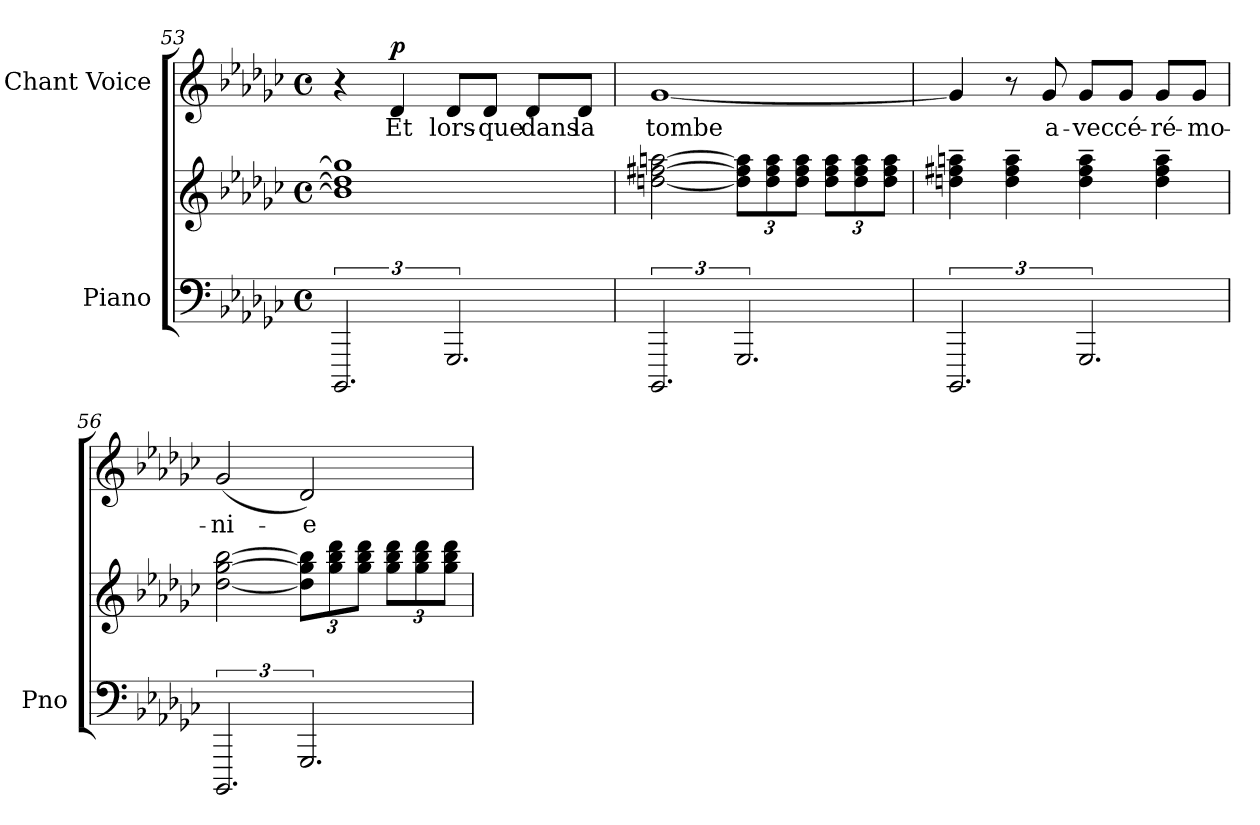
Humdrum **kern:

**kern	**kern	**dynam	**kern	**text	**dynam
*part2	*part2	*part2	*part1	*part1	*part1
*staff3	*staff2	*staff2/3	*staff1	*staff1	*staff1
*I"Piano	*	*	*I"Chant Voice	*	*
*I'Pno	*	*	*	*	*
*clefF4	*clefG2	*	*clefG2	*	*
*k[b-e-a-d-g-c-]	*k[b-e-a-d-g-c-]	*	*k[b-e-a-d-g-c-]	*	*
*M4/4	*M4/4	*	*M4/4	*	*
*met(c)	*met(c)	*	*met(c)	*	*
=53	=53	=53	=53	=53	=53
3.BBBB-	1b-] 1dd-] 1gg-]	.	4r	.	.
!	!	!	!	!	!LO:DY:a
.	.	.	4d-/	Et	p
3.GGG-	.	.	8d-/L	lors-	.
.	.	.	8d-/J	-que	.
.	.	.	8d-/L	dans	.
.	.	.	8d-/J	la	.
=54	=54	=54	=54	=54	=54
!	!	!LO:DY:b	!	!	!
!	!	!LO:DY:n=1:b	!	!	!
3.BBBB-	[2ddn\ [2ff#X\ [2aan\	other-dynamics pp	[1g-	tombe	.
3.GGG-	12dd\] 12ff#\] 12aa\]L	.	.	.	.
.	12dd\ 12ff#\ 12aa\	.	.	.	.
.	12dd\ 12ff#\ 12aa\J	.	.	.	.
.	12dd\ 12ff#\ 12aa\L	.	.	.	.
.	12dd\ 12ff#\ 12aa\	.	.	.	.
.	12dd\ 12ff#\ 12aa\J	.	.	.	.
=55	=55	=55	=55	=55	=55
3.BBBB-	4ddn\~ 4ff#X\~ 4aan\~	.	4g-/]	.	.
.	4dd\~ 4ff#\~ 4aa\~	.	8r	.	.
.	.	.	8g-/	a-	.
3.GGG-	4dd\~ 4ff#\~ 4aa\~	.	8g-/L	-vec	.
.	.	.	8g-/J	cé-	.
.	4dd\~ 4ff#\~ 4aa\~	.	8g-/L	-ré-	.
.	.	.	8g-/J	-mo-	.
=56	=56	=56	=56	=56	=56
3.BBBB-	[2dd-\ [2gg-\ [2bb-\	.	(2g-/	-ni-	.
3.GGG-	12dd-\] 12gg-\] 12bb-\]L	.	2d-/)	-e	.
.	12gg-\ 12bb-\ 12ddd-\	.	.	.	.
.	12gg-\ 12bb-\ 12ddd-\J	.	.	.	.
.	12gg-\ 12bb-\ 12ddd-\L	.	.	.	.
.	12gg-\ 12bb-\ 12ddd-\	.	.	.	.
.	12gg-\ 12bb-\ 12ddd-\J	.	.	.	.
=	=	=	=	=	=
*-	*-	*-	*-	*-	*-
